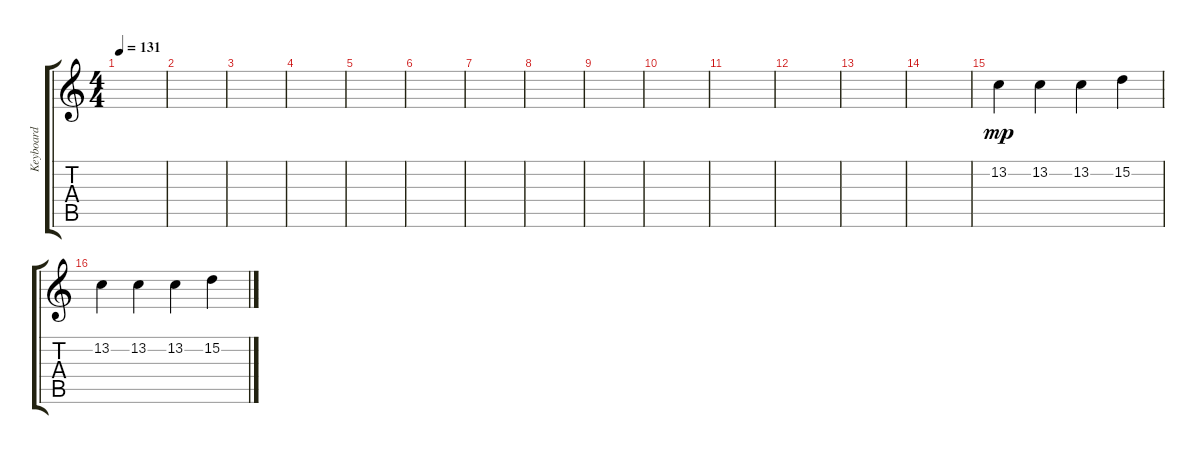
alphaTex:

\track ("Keyboard" "Keyboard") {instrument stringensemble2}
\staff {score tabs}
\tuning (E4 B3 G3 D3 A2 E2) {hide}
\ts (4 4)
\tempo 131
\clef g2
\ks c
|
|
|
|
|
|
|
|
|
|
|
|
|
|
13.2.4{dy mp} 13.2.4 13.2.4 15.2.4 |
13.2.4 13.2.4 13.2.4 15.2.4
